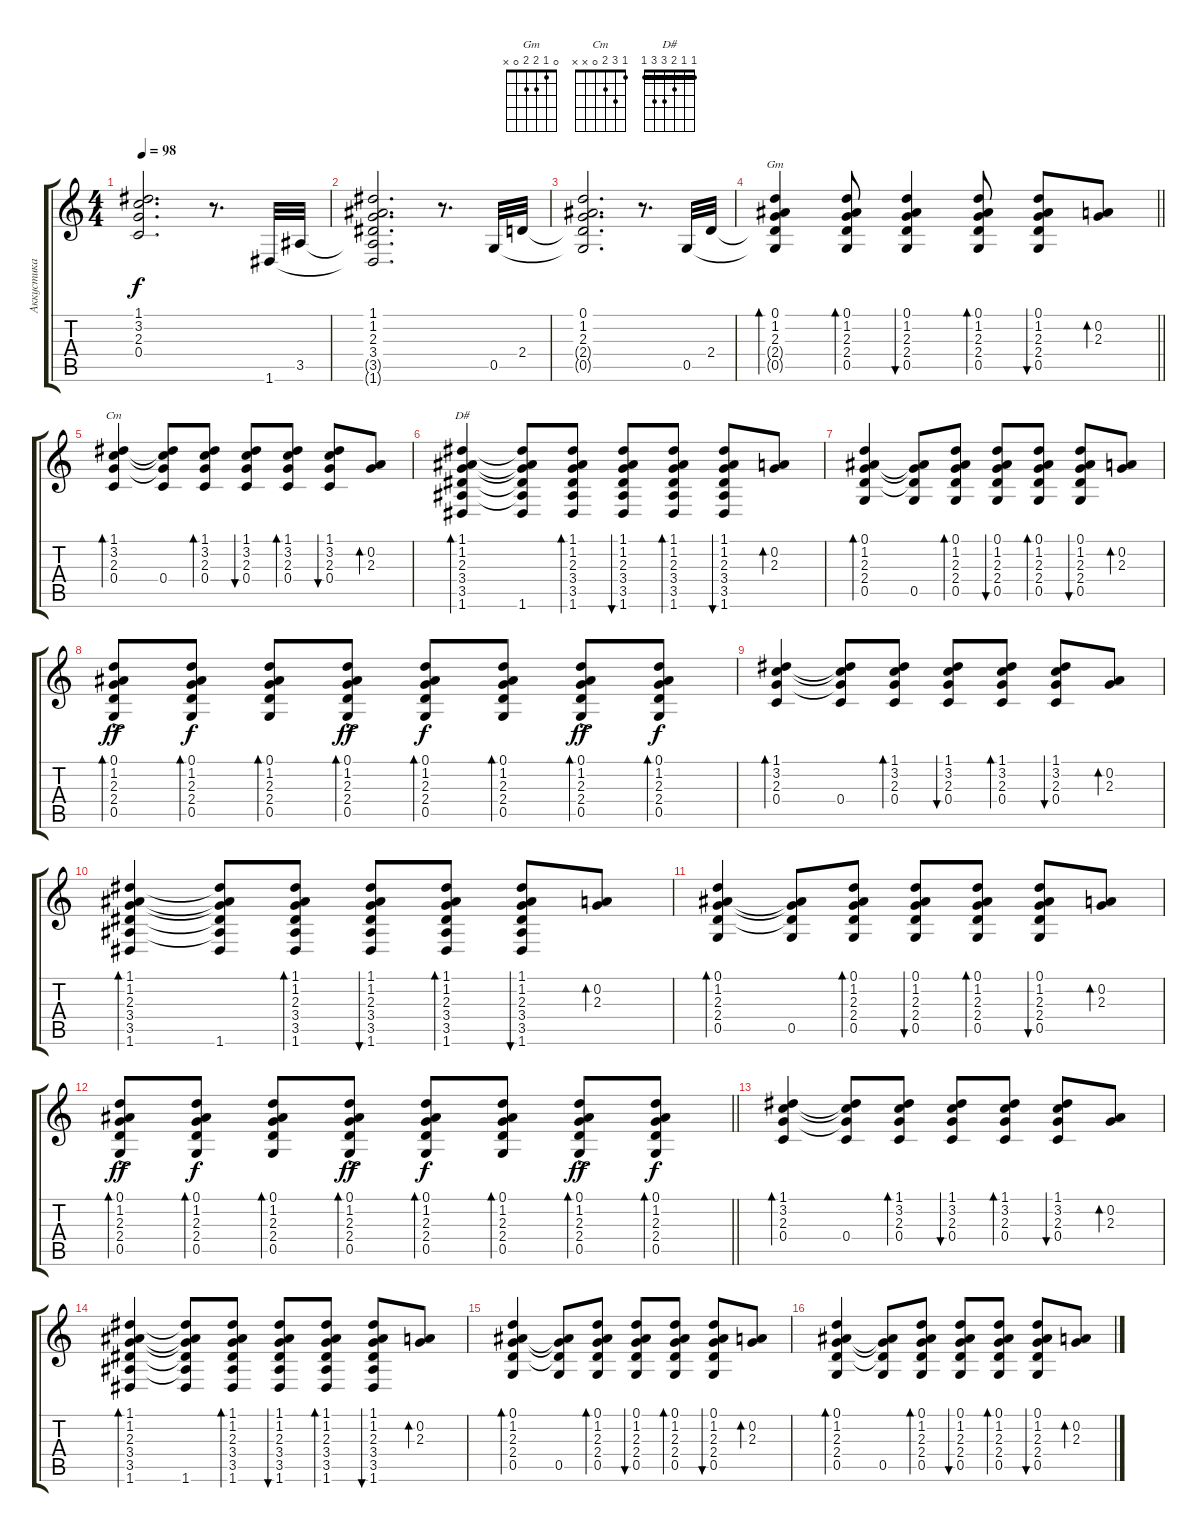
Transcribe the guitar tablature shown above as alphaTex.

\track ("Аккустика" "Аккустика") {instrument acousticguitarsteel}
\staff {score tabs}
\tuning (D4 A3 F3 C3 G2 D2) {hide}
\chord ("Gm" 0 1 2 2 0 x)
\chord ("Cm" 1 3 2 0 x x)
\chord ("D#" 1 1 2 3 3 1) {barre 1}
\ts (4 4)
\tempo 98
\clef g2
\ks c
(1.1 3.2 2.3{t} 0.4{t}).2{d dy f} r.8{d} 1.6.32 3.5.32 |
(1.1 1.2 2.3 3.4 3.5{t} 1.6{t}).2{d} r.8{d} 0.5.32 2.4.32 |
(0.1 1.2 2.3 2.4{t} 0.5{t}).2{d} r.8{d} 0.5.32 2.4.32 |
\barLineRight lightlight
(0.1 1.2 2.3 2.4{t} 0.5{t}).4{bd 30 ch "Gm"} (0.1 1.2 2.3 2.4 0.5).8{bd 30} (0.1 1.2 2.3 2.4 0.5).4{bu 30} (0.1 1.2 2.3 2.4 0.5).8{bd 30} (0.1 1.2 2.3 2.4 0.5).8{bu 30} (0.2 2.3).8{bd 30} |
(1.1 3.2 2.3 0.4).4{bd 30 ch "Cm"} (1.1{t} 3.2{t} 2.3{t} 0.4).8 (1.1 3.2 2.3 0.4).8{bd 30} (1.1 3.2 2.3 0.4).8{bu 30} (1.1 3.2 2.3 0.4).8{bd 30} (1.1 3.2 2.3 0.4).8{bu 30} (0.2 2.3).8{bd 30} |
(1.1 1.2 2.3 3.4 3.5 1.6).4{bd 30 ch "D#"} (1.1{t} 1.2{t} 2.3{t} 3.4{t} 3.5{t} 1.6).8 (1.1 1.2 2.3 3.4 3.5 1.6).8{bd 30} (1.1 1.2 2.3 3.4 3.5 1.6).8{bu 30} (1.1 1.2 2.3 3.4 3.5 1.6).8{bd 30} (1.1 1.2 2.3 3.4 3.5 1.6).8{bu 30} (0.2 2.3).8{bd 30} |
(0.1 1.2 2.3 2.4 0.5).4{bd 30} (1.2{t} 2.3{t} 2.4{t} 0.5).8 (0.1 1.2 2.3 2.4 0.5).8{bd 30} (0.1 1.2 2.3 2.4 0.5).8{bu 30} (0.1 1.2 2.3 2.4 0.5).8{bd 30} (0.1 1.2 2.3 2.4 0.5).8{bu 30} (0.2 2.3).8{bd 30} |
(0.1{ac} 1.2{ac} 2.3{ac} 2.4{ac} 0.5{ac}).8{bd 30 dy ff} (0.1 1.2 2.3 2.4 0.5).8{bd 30 dy f} (0.1 1.2 2.3 2.4 0.5).8{bd 30} (0.1{ac} 1.2{ac} 2.3{ac} 2.4{ac} 0.5{ac}).8{bd 30 dy ff} (0.1 1.2 2.3 2.4 0.5).8{bd 30 dy f} (0.1 1.2 2.3 2.4 0.5).8{bd 30} (0.1{ac} 1.2{ac} 2.3{ac} 2.4{ac} 0.5{ac}).8{bd 30 dy ff} (0.1 1.2 2.3 2.4 0.5).8{bd 30 dy f} |
(1.1 3.2 2.3 0.4).4{bd 30} (1.1{t} 3.2{t} 2.3{t} 0.4).8 (1.1 3.2 2.3 0.4).8{bd 30} (1.1 3.2 2.3 0.4).8{bu 30} (1.1 3.2 2.3 0.4).8{bd 30} (1.1 3.2 2.3 0.4).8{bu 30} (0.2 2.3).8{bd 30} |
(1.1 1.2 2.3 3.4 3.5 1.6).4{bd 30} (1.1{t} 1.2{t} 2.3{t} 3.4{t} 3.5{t} 1.6).8 (1.1 1.2 2.3 3.4 3.5 1.6).8{bd 30} (1.1 1.2 2.3 3.4 3.5 1.6).8{bu 30} (1.1 1.2 2.3 3.4 3.5 1.6).8{bd 30} (1.1 1.2 2.3 3.4 3.5 1.6).8{bu 30} (0.2 2.3).8{bd 30} |
(0.1 1.2 2.3 2.4 0.5).4{bd 30} (1.2{t} 2.3{t} 2.4{t} 0.5).8 (0.1 1.2 2.3 2.4 0.5).8{bd 30} (0.1 1.2 2.3 2.4 0.5).8{bu 30} (0.1 1.2 2.3 2.4 0.5).8{bd 30} (0.1 1.2 2.3 2.4 0.5).8{bu 30} (0.2 2.3).8{bd 30} |
\barLineRight lightlight
(0.1{ac} 1.2{ac} 2.3{ac} 2.4{ac} 0.5{ac}).8{bd 30 dy ff} (0.1 1.2 2.3 2.4 0.5).8{bd 30 dy f} (0.1 1.2 2.3 2.4 0.5).8{bd 30} (0.1{ac} 1.2{ac} 2.3{ac} 2.4{ac} 0.5{ac}).8{bd 30 dy ff} (0.1 1.2 2.3 2.4 0.5).8{bd 30 dy f} (0.1 1.2 2.3 2.4 0.5).8{bd 30} (0.1{ac} 1.2{ac} 2.3{ac} 2.4{ac} 0.5{ac}).8{bd 30 dy ff} (0.1 1.2 2.3 2.4 0.5).8{bd 30 dy f} |
(1.1 3.2 2.3 0.4).4{bd 30} (1.1{t} 3.2{t} 2.3{t} 0.4).8 (1.1 3.2 2.3 0.4).8{bd 30} (1.1 3.2 2.3 0.4).8{bu 30} (1.1 3.2 2.3 0.4).8{bd 30} (1.1 3.2 2.3 0.4).8{bu 30} (0.2 2.3).8{bd 30} |
(1.1 1.2 2.3 3.4 3.5 1.6).4{bd 30} (1.1{t} 1.2{t} 2.3{t} 3.4{t} 3.5{t} 1.6).8 (1.1 1.2 2.3 3.4 3.5 1.6).8{bd 30} (1.1 1.2 2.3 3.4 3.5 1.6).8{bu 30} (1.1 1.2 2.3 3.4 3.5 1.6).8{bd 30} (1.1 1.2 2.3 3.4 3.5 1.6).8{bu 30} (0.2 2.3).8{bd 30} |
(0.1 1.2 2.3 2.4 0.5).4{bd 30} (1.2{t} 2.3{t} 2.4{t} 0.5).8 (0.1 1.2 2.3 2.4 0.5).8{bd 30} (0.1 1.2 2.3 2.4 0.5).8{bu 30} (0.1 1.2 2.3 2.4 0.5).8{bd 30} (0.1 1.2 2.3 2.4 0.5).8{bu 30} (0.2 2.3).8{bd 30} |
(0.1 1.2 2.3 2.4 0.5).4{bd 30} (1.2{t} 2.3{t} 2.4{t} 0.5).8 (0.1 1.2 2.3 2.4 0.5).8{bd 30} (0.1 1.2 2.3 2.4 0.5).8{bu 30} (0.1 1.2 2.3 2.4 0.5).8{bd 30} (0.1 1.2 2.3 2.4 0.5).8{bu 30} (0.2 2.3).8{bd 30}
